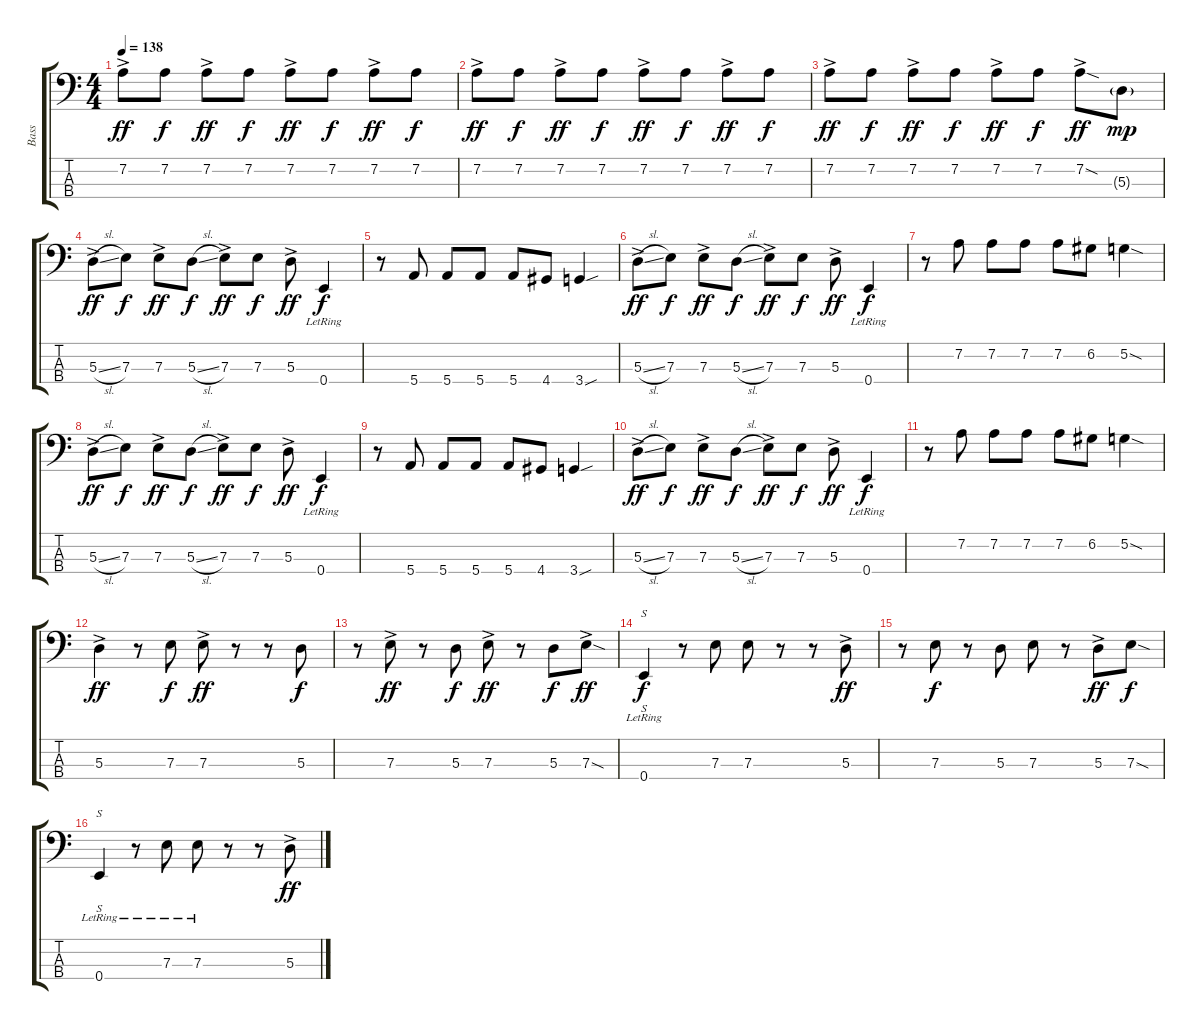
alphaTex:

\track ("Bass" "Bass") {instrument electricbassfinger}
\staff {score tabs}
\tuning (G2 D2 A1 E1) {hide}
\ts (4 4)
\tempo 138
\clef f4
\ks c
7.2{ac}.8{dy ff} 7.2.8{dy f} 7.2{ac}.8{dy ff} 7.2.8{dy f} 7.2{ac}.8{dy ff} 7.2.8{dy f} 7.2{ac}.8{dy ff} 7.2.8{dy f} |
7.2{ac}.8{dy ff} 7.2.8{dy f} 7.2{ac}.8{dy ff} 7.2.8{dy f} 7.2{ac}.8{dy ff} 7.2.8{dy f} 7.2{ac}.8{dy ff} 7.2.8{dy f} |
7.2{ac}.8{dy ff} 7.2.8{dy f} 7.2{ac}.8{dy ff} 7.2.8{dy f} 7.2{ac}.8{dy ff} 7.2.8{dy f} 7.2{sod ac}.8{dy ff} 5.3{g}.8{dy mp} |
5.3{sl ac}.8{dy ff} 7.3.8{dy f} 7.3{ac}.8{dy ff} 5.3{sl}.8{dy f} 7.3{ac}.8{dy ff} 7.3.8{dy f} 5.3{ac}.8{dy ff} 0.4{lr}.4{dy f} |
r.8 5.4.8 5.4.8 5.4.8 5.4.8 4.4.8 3.4{sou}.4 |
5.3{sl ac}.8{dy ff} 7.3.8{dy f} 7.3{ac}.8{dy ff} 5.3{sl}.8{dy f} 7.3{ac}.8{dy ff} 7.3.8{dy f} 5.3{ac}.8{dy ff} 0.4{lr}.4{dy f} |
r.8 7.2.8 7.2.8 7.2.8 7.2.8 6.2.8 5.2{sod}.4 |
5.3{sl ac}.8{dy ff} 7.3.8{dy f} 7.3{ac}.8{dy ff} 5.3{sl}.8{dy f} 7.3{ac}.8{dy ff} 7.3.8{dy f} 5.3{ac}.8{dy ff} 0.4{lr}.4{dy f instrument electricbassfinger} |
r.8 5.4.8 5.4.8 5.4.8 5.4.8 4.4.8 3.4{sou}.4 |
5.3{sl ac}.8{dy ff} 7.3.8{dy f} 7.3{ac}.8{dy ff} 5.3{sl}.8{dy f} 7.3{ac}.8{dy ff} 7.3.8{dy f} 5.3{ac}.8{dy ff} 0.4{lr}.4{dy f} |
r.8 7.2.8 7.2.8 7.2.8 7.2.8 6.2.8 5.2{sod}.4 |
5.3{ac}.4{dy ff} r.8 7.3.8{dy f} 7.3{ac}.8{dy ff} r.8 r.8 5.3.8{dy f} |
r.8 7.3{ac}.8{dy ff} r.8 5.3.8{dy f} 7.3{ac}.8{dy ff} r.8 5.3.8{dy f} 7.3{sod ac}.8{dy ff} |
0.4{lr}.4{s dy f} r.8 7.3.8 7.3.8 r.8 r.8 5.3{ac}.8{dy ff} |
r.8 7.3.8{dy f} r.8 5.3.8 7.3.8 r.8 5.3{ac}.8{dy ff} 7.3{sod}.8{dy f} |
0.4{lr}.4{s} r.8 7.3{lr}.8 7.3{lr}.8 r.8 r.8 5.3{ac}.8{dy ff}
